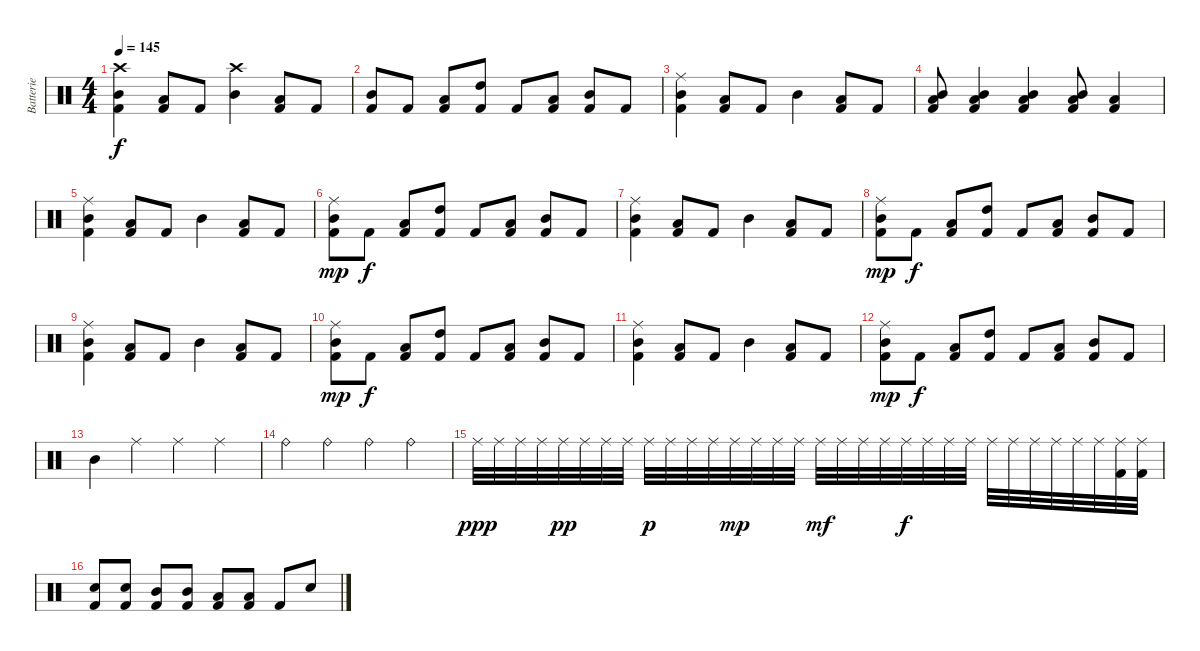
\track ("Batterie" "Batterie") {instrument percussion}
\staff {score}
\articulation defaults
\ts (4 4)
\tempo 145
\clef neutral
\ks c
("Crash high (hit)" "Mid Tom (hit)" "Kick (hit) 2").4{dy f} ("Low Tom (hit)" "Kick (hit) 2").8 "Kick (hit) 2".8 ("Crash high (hit)" "Mid Tom (hit)").4 ("Low Tom (hit)" "Kick (hit) 2").8 "Kick (hit) 2".8 |
("Mid Tom (hit)" "Kick (hit) 2").8 "Kick (hit) 2".8 ("Low Tom (hit)" "Kick (hit) 2").8 ("High Tom (hit)" "Kick (hit) 2").8 "Kick (hit) 2".8 ("Low Tom (hit)" "Kick (hit) 2").8 ("Mid Tom (hit)" "Kick (hit) 2").8 "Kick (hit) 2".8 |
("Ride (middle)" "Mid Tom (hit)" "Kick (hit) 2").4 ("Low Tom (hit)" "Kick (hit) 2").8 "Kick (hit) 2".8 "Mid Tom (hit)".4 ("Low Tom (hit)" "Kick (hit) 2").8 "Kick (hit) 2".8 |
("Mid Tom (hit)" "Low Tom (hit)" "Kick (hit) 2").8 ("Mid Tom (hit)" "Low Tom (hit)" "Kick (hit) 2").4 ("Mid Tom (hit)" "Low Tom (hit)" "Kick (hit) 2").4 ("Mid Tom (hit)" "Low Tom (hit)" "Kick (hit) 2").8 ("Low Tom (hit)" "Kick (hit) 2").4 |
("Ride (middle)" "Mid Tom (hit)" "Kick (hit) 2").4 ("Low Tom (hit)" "Kick (hit) 2").8 "Kick (hit) 2".8 "Mid Tom (hit)".4 ("Low Tom (hit)" "Kick (hit) 2").8 "Kick (hit) 2".8 |
("Ride (middle)" "Mid Tom (hit)" "Kick (hit) 2").8{dy mp} "Kick (hit) 2".8{dy f} ("Low Tom (hit)" "Kick (hit) 2").8 ("High Tom (hit)" "Kick (hit) 2").8 "Kick (hit) 2".8 ("Low Tom (hit)" "Kick (hit) 2").8 ("Mid Tom (hit)" "Kick (hit) 2").8 "Kick (hit) 2".8 |
("Ride (middle)" "Mid Tom (hit)" "Kick (hit) 2").4 ("Low Tom (hit)" "Kick (hit) 2").8 "Kick (hit) 2".8 "Mid Tom (hit)".4 ("Low Tom (hit)" "Kick (hit) 2").8 "Kick (hit) 2".8 |
("Ride (middle)" "Mid Tom (hit)" "Kick (hit) 2").8{dy mp} "Kick (hit) 2".8{dy f} ("Low Tom (hit)" "Kick (hit) 2").8 ("High Tom (hit)" "Kick (hit) 2").8 "Kick (hit) 2".8 ("Low Tom (hit)" "Kick (hit) 2").8 ("Mid Tom (hit)" "Kick (hit) 2").8 "Kick (hit) 2".8 |
("Ride (middle)" "Mid Tom (hit)" "Kick (hit) 2").4 ("Low Tom (hit)" "Kick (hit) 2").8 "Kick (hit) 2".8 "Mid Tom (hit)".4 ("Low Tom (hit)" "Kick (hit) 2").8 "Kick (hit) 2".8 |
("Ride (middle)" "Mid Tom (hit)" "Kick (hit) 2").8{dy mp} "Kick (hit) 2".8{dy f} ("Low Tom (hit)" "Kick (hit) 2").8 ("High Tom (hit)" "Kick (hit) 2").8 "Kick (hit) 2".8 ("Low Tom (hit)" "Kick (hit) 2").8 ("Mid Tom (hit)" "Kick (hit) 2").8 "Kick (hit) 2".8 |
("Ride (middle)" "Mid Tom (hit)" "Kick (hit) 2").4 ("Low Tom (hit)" "Kick (hit) 2").8 "Kick (hit) 2".8 "Mid Tom (hit)".4 ("Low Tom (hit)" "Kick (hit) 2").8 "Kick (hit) 2".8 |
("Ride (middle)" "Mid Tom (hit)" "Kick (hit) 2").8{dy mp} "Kick (hit) 2".8{dy f} ("Low Tom (hit)" "Kick (hit) 2").8 ("High Tom (hit)" "Kick (hit) 2").8 "Kick (hit) 2".8 ("Low Tom (hit)" "Kick (hit) 2").8 ("Mid Tom (hit)" "Kick (hit) 2").8 "Kick (hit) 2".8 |
"Mid Tom (hit)".4 "Ride (middle)".4 "Ride (middle)".4 "Ride (middle)".4 |
"Ride (bell)".4 "Ride (bell)".4 "Ride (bell)".4 "Ride (bell)".4 |
"Ride (middle)".32{dy ppp} "Ride (middle)".32 "Ride (middle)".32 "Ride (middle)".32 "Ride (middle)".32{dy pp} "Ride (middle)".32 "Ride (middle)".32 "Ride (middle)".32 "Ride (middle)".32{dy p} "Ride (middle)".32 "Ride (middle)".32 "Ride (middle)".32 "Ride (middle)".32{dy mp} "Ride (middle)".32 "Ride (middle)".32 "Ride (middle)".32 "Ride (middle)".32{dy mf} "Ride (middle)".32 "Ride (middle)".32 "Ride (middle)".32 "Ride (middle)".32{dy f} "Ride (middle)".32 "Ride (middle)".32 "Ride (middle)".32 "Ride (middle)".32 "Ride (middle)".32 "Ride (middle)".32 "Ride (middle)".32 "Ride (middle)".32 "Ride (middle)".32 ("Ride (middle)" "Kick (hit) 2").32 ("Ride (middle)" "Kick (hit) 2").32 |
("Electric Snare (hit)" "Kick (hit) 2").8 ("Electric Snare (hit)" "Kick (hit) 2").8 ("Mid Tom (hit)" "Kick (hit) 2").8 ("Mid Tom (hit)" "Kick (hit) 2").8 ("Low Tom (hit)" "Kick (hit) 2").8 ("Low Tom (hit)" "Kick (hit) 2").8 "Kick (hit) 2".8 "Electric Snare (hit)".8
